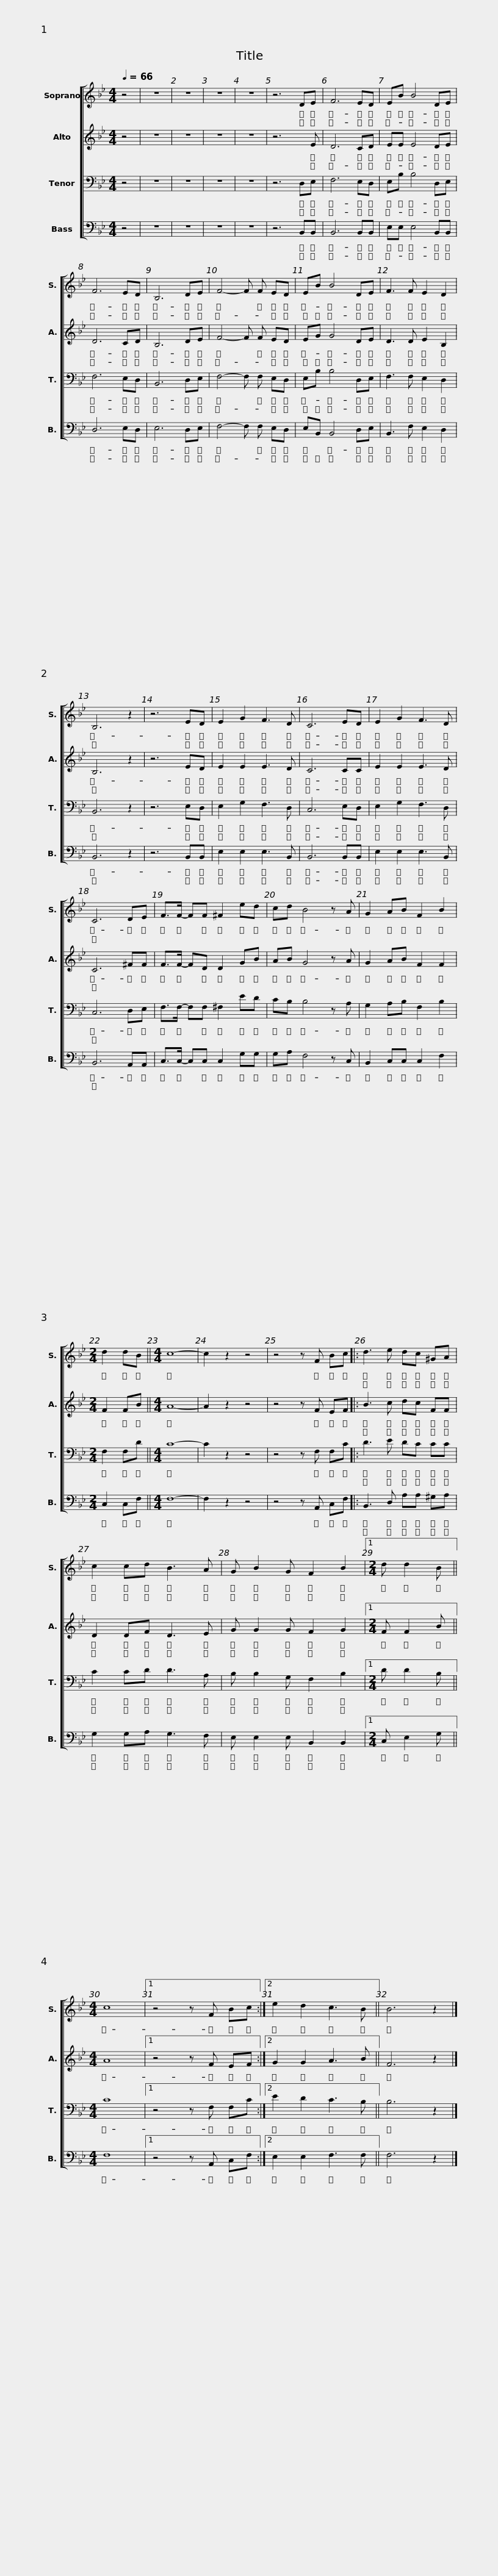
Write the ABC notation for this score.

X:1
%%score [ 1 2 3 4 ]
L:1/8
Q:1/4=66
M:4/4
I:linebreak $
K:Bb
V:1 treble
V:2 treble
V:3 bass
V:4 bass
V:1
 z4 | z8 | z8 | z8 | z8 |$ %5
 z6 DE | F6 ED | EB B4 DE | F6 ED | B,6 DE |$ %10
 F4- F F ED | EB B4 DE | F3 F E2 D2 | B,6 z2 |$ z6 ED | %15
 E2 G2 F3 D | C6 ED | E2 G2 F3 D | C6 DE |$ F>F- FF ^F2 ed | %20
 cd B4 z A | G2 AB F2 B2 |[M:2/4] d2 dB ||[M:4/4] c8- | c2 z2 z4 |$ %25
 z4 z F Bc |: d3 e dc ^GA | c2 cd B3 A | G B2 G F2 B2 |1[M:2/4] d d2 B ||$ %30
[M:4/4] c8 |1 z4 z F Bc :|2 e2 d2 c3 B || B6 z2 |] %34
V:2
 z4 | z8 | z8 | z8 | z8 |$ %5
z6xE | D6 CD | EE E4 DE | D6 CD | B,6 DE |$ %10
 F4- F F ED | EG G4 DE | D3 D E2 B,2 | B,6 z2 |$ z6 ED | %15
 E2 E2 E3 D | C6 CC | E2 E2 E3 D | C6 ^FF |$ F>F- FD D2 GB | %20
 AB G4 z A | G2 AB F2 F2 |[M:2/4] F2 FB ||[M:4/4] A8- | A2 z2 z4 |$ %25
 z4 z F EF |: B3 c dc FF | D2 DF D3 E | G G2 G F2 G2 |1[M:2/4] F F2 B ||$ %30
[M:4/4] A8 |1 z4 z F EF :|2 G2 G2 A3 B || F6 z2 |] %34
V:3
 z4 | z8 | z8 | z8 | z8 |$ %5
 z6 D,E, | F,6 E,D, | E,B, B,4 D,E, | F,6 E,D, | B,,6 D,E, |$ %10
 F,4- F, F, E,D, | E,B, B,4 D,E, | F,3 F, E,2 D,2 | B,,6 z2 |$ z6 E,D, | %15
 E,2 G,2 F,3 D, | C,6 E,D, | E,2 G,2 F,3 D, | C,6 D,E, |$ F,>F,- F,F, ^F,2 ED | %20
 CB, B,4 z A, | G,2 A,B, F,2 B,2 |[M:2/4] F,2 F,D ||[M:4/4] C8- | C2 z2 z4 |$ %25
 z4 z F, F,C |: D3 E DC CC | C2 CD D3 A, | B, B,2 G, F,2 B,2 |1[M:2/4] D D2 B, ||$ %30
[M:4/4] C8 |1 z4 z F, F,C :|2 E2 D2 C3 B, || B,6 z2 |] %34
V:4
 z4 | z8 | z8 | z8 | z8 |$ %5
 z6 B,,B,, | B,,6 B,,B,, | E,E, E,4 B,,B,, | D,6 E,D, | E,6 D,E, |$ %10
 F,4- F, F, E,D, | E,B,, B,,4 D,E, | B,,3 F, E,2 D,2 | B,,6 z2 |$ z6 B,,B,, | %15
 E,2 E,2 E,3 B,, | B,,6 B,,B,, | E,2 E,2 E,3 B,, | B,,6 A,,A,, |$ C,>C,- C,C, C,2 G,G, | %20
 G,A, F,4 z C, | B,,2 C,C, C,2 F,2 |[M:2/4] C,2 C,F, ||[M:4/4] F,8- | F,2 z2 z4 |$ %25
 z4 z A,, C,F, |: B,,3 D, A,A, ^G,A, | G,2 G,A, G,3 F, | E, E,2 E, B,,2 B,,2 |1[M:2/4] C, E,2 G, ||$ %30
[M:4/4] F,8 |1 z4 z A,, C,F, :|2 E,2 E,2 F,3 F, || F,6 z2 |] %34
